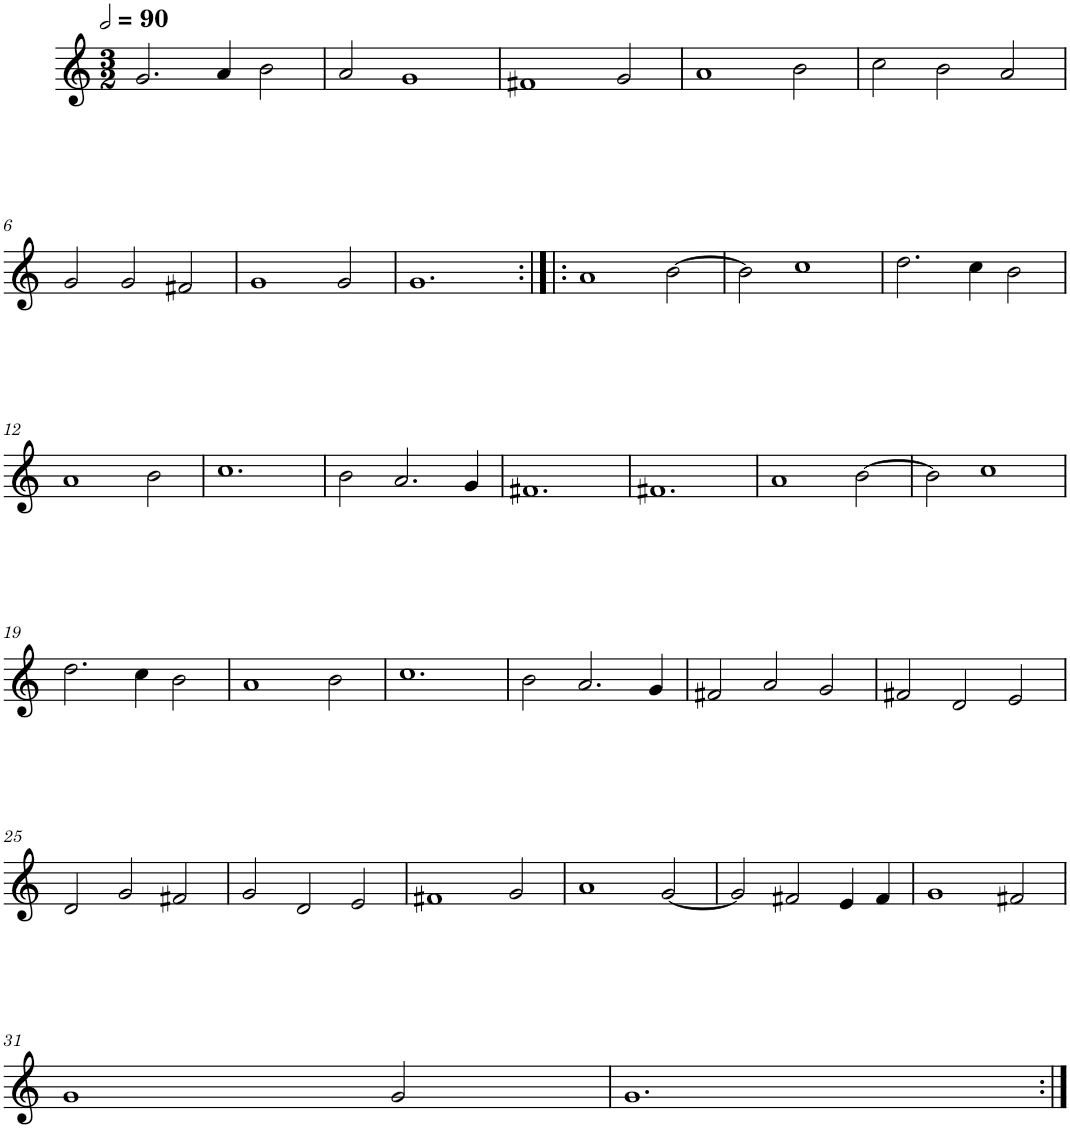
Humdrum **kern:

**kern
*part1
*staff1
*I"Cinq parties
*clefG2
*k[]
*M3/2
*MM180
=1
2.g/
4a/
2b\
=2
2a/
1g
=3
1f#X
2g/
=4
1a
2b\
=5
2cc\
2b\
2a/
!!LO:LB:g=z
=6
2g/
2g/
2f#X/
=7
1g
2g/
=8
1.g
=9:|!|:
1a
[2b\
=10
2b\]
1cc
=11
2.dd\
4cc\
2b\
!!LO:LB:g=z
=12
1a
2b\
=13
1.cc
=14
2b\
2.a/
4g/
=15
1.f#X
=16
1.f#X
=17
1a
[2b\
=18
2b\]
1cc
!!LO:LB:g=z
=19
2.dd\
4cc\
2b\
=20
1a
2b\
=21
1.cc
=22
2b\
2.a/
4g/
=23
2f#X/
2a/
2g/
=24
2f#X/
2d/
2e/
!!LO:LB:g=z
=25
2d/
2g/
2f#X/
=26
2g/
2d/
2e/
=27
1f#X
2g/
=28
1a
[2g/
=29
2g/]
2f#X/
4e/
4f#/
=30
1g
2f#X/
!!LO:LB:g=z
=31
1g
2g/
=32
1.g
=:|!
*-
